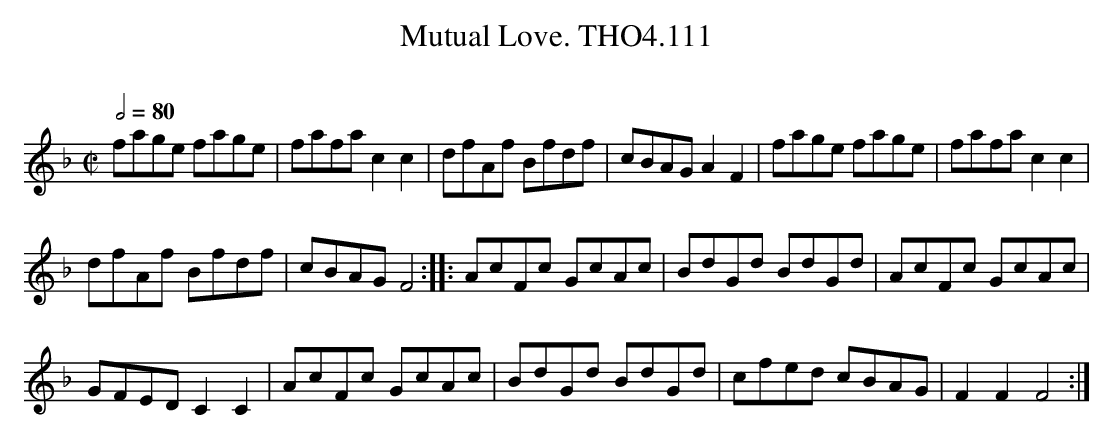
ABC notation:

X:1
T:Mutual Love. THO4.111
O:
M:C|
L:1/8
Q:1/2=80
K:F
fage fage|fafa c2c2|dfAf Bfdf|cBAG A2F2|fage fage|fafa c2c2|
dfAf Bfdf|cBAG F4::AcFc GcAc|BdGd BdGd|AcFc GcAc|
GFED C2C2|AcFc GcAc|BdGd BdGd|cfed cBAG|F2F2F4:|
